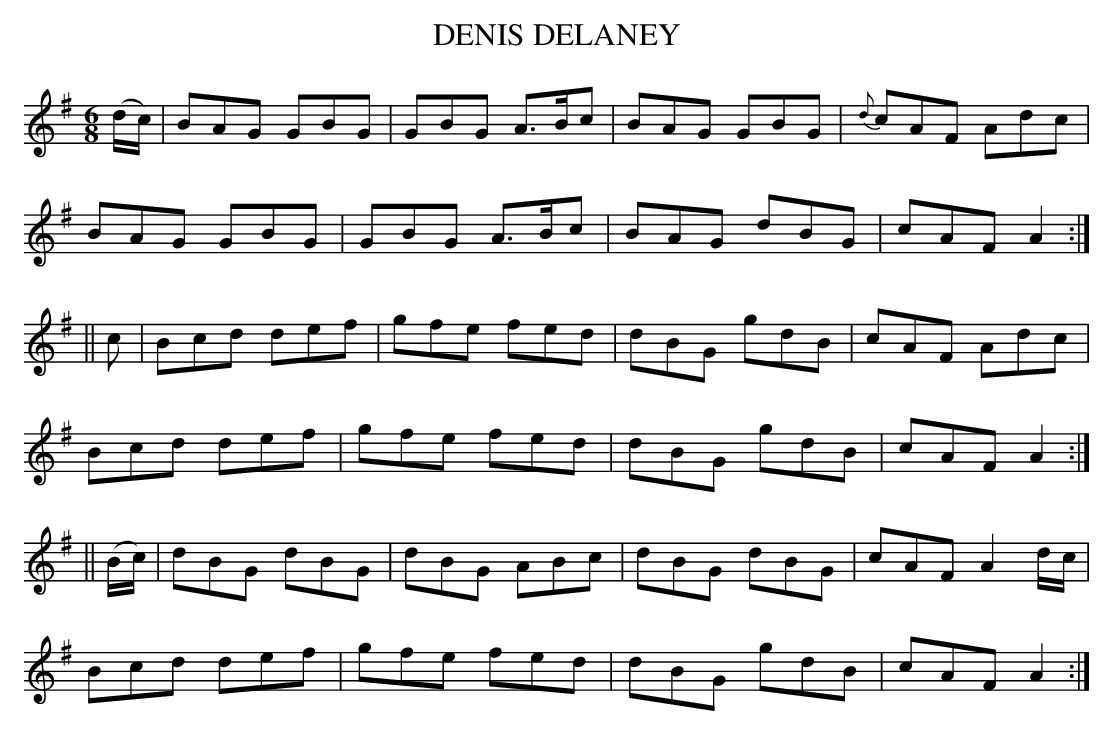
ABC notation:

X:1
T: DENIS DELANEY
M: 6/8
L: 1/8
K: G
(d/c/)|BAG GBG|GBG A>Bc|BAG GBG|{d}cAF Adc|
BAG GBG|GBG A>Bc|BAG dBG|cAF A2:|
||c|Bcd def|gfe fed|dBG gdB|cAF Adc|
Bcd def|gfe fed|dBG gdB|cAF A2:|
||(B/c/)|dBG dBG|dBG ABc|dBG dBG|cAF A2 d/c/|
Bcd def|gfe fed|dBG gdB|cAF A2:|
